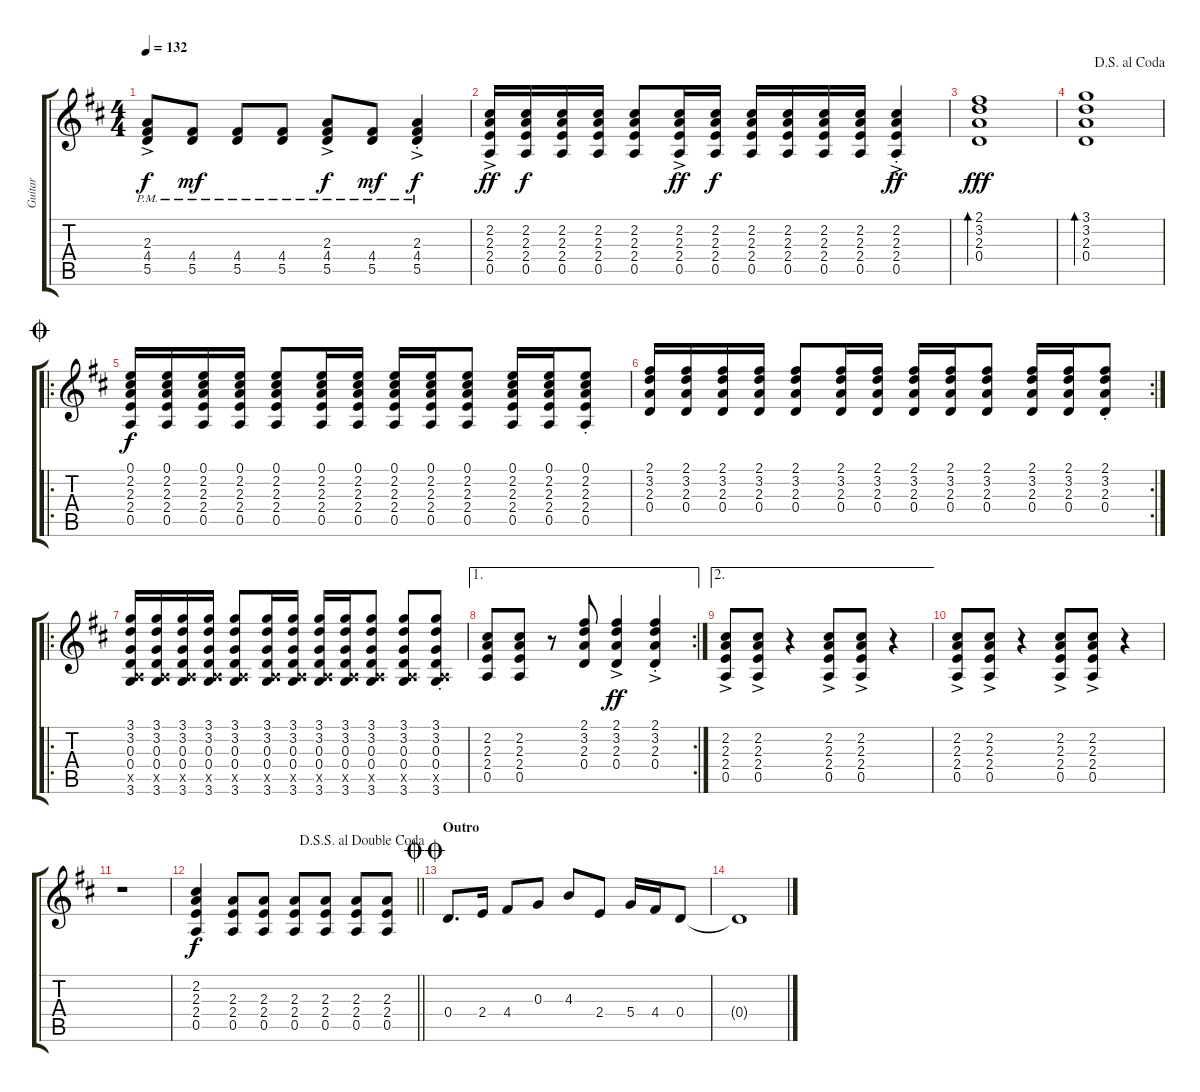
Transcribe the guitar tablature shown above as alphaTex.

\track ("Guitar" "Guitar") {instrument electricguitarclean}
\staff {score tabs}
\tuning (E4 B3 G3 D3 A2 E2) {hide}
\ts (4 4)
\tempo 132
\clef g2
\ks d
(2.3{ac pm} 4.4{ac pm} 5.5{ac pm}).8{dy f} (4.4{pm} 5.5{pm}).8{dy mf} (4.4{pm} 5.5{pm}).8 (4.4{pm} 5.5{pm}).8 (2.3{ac pm} 4.4{ac pm} 5.5{ac pm}).8{dy f} (4.4{pm} 5.5{pm}).8{dy mf} (2.3{ac pm st} 4.4{ac pm st} 5.5{ac pm st}).4{dy f} |
(2.2{ac} 2.3{ac} 2.4{ac} 0.5{ac}).16{dy ff} (2.2 2.3 2.4 0.5).16{dy f} (2.2 2.3 2.4 0.5).16 (2.2 2.3 2.4 0.5).16 (2.2 2.3 2.4 0.5).8 (2.2{ac} 2.3{ac} 2.4{ac} 0.5{ac}).16{dy ff} (2.2 2.3 2.4 0.5).16{dy f} (2.2 2.3 2.4 0.5).16 (2.2 2.3 2.4 0.5).16 (2.2 2.3 2.4 0.5).16 (2.2 2.3 2.4 0.5).16 (2.2{ac st} 2.3{ac st} 2.4{ac st} 0.5{ac st}).4{dy ff} |
(2.1 3.2 2.3 0.4).1{bd 480 dy fff} |
\jump dalsegnoalcoda
(3.1 3.2 2.3 0.4).1{bd 480} |
\ro
\jump coda
(0.1 2.2 2.3 2.4 0.5).16{dy f} (0.1 2.2 2.3 2.4 0.5).16 (0.1 2.2 2.3 2.4 0.5).16 (0.1 2.2 2.3 2.4 0.5).16 (0.1 2.2 2.3 2.4 0.5).8 (0.1 2.2 2.3 2.4 0.5).16 (0.1 2.2 2.3 2.4 0.5).16 (0.1 2.2 2.3 2.4 0.5).16 (0.1 2.2 2.3 2.4 0.5).16 (0.1 2.2 2.3 2.4 0.5).8 (0.1 2.2 2.3 2.4 0.5).16 (0.1 2.2 2.3 2.4 0.5).16 (0.1{st} 2.2{st} 2.3{st} 2.4{st} 0.5{st}).8 |
\rc 2
(2.1 3.2 2.3 0.4).16 (2.1 3.2 2.3 0.4).16 (2.1 3.2 2.3 0.4).16 (2.1 3.2 2.3 0.4).16 (2.1 3.2 2.3 0.4).8 (2.1 3.2 2.3 0.4).16 (2.1 3.2 2.3 0.4).16 (2.1 3.2 2.3 0.4).16 (2.1 3.2 2.3 0.4).16 (2.1 3.2 2.3 0.4).8 (2.1 3.2 2.3 0.4).16 (2.1 3.2 2.3 0.4).16 (2.1{st} 3.2{st} 2.3{st} 0.4{st}).8 |
\ro
(3.1 3.2 0.3 0.4 0.5{x} 3.6).16 (3.1 3.2 0.3 0.4 0.5{x} 3.6).16 (3.1 3.2 0.3 0.4 0.5{x} 3.6).16 (3.1 3.2 0.3 0.4 0.5{x} 3.6).16 (3.1 3.2 0.3 0.4 0.5{x} 3.6).8 (3.1 3.2 0.3 0.4 0.5{x} 3.6).16 (3.1 3.2 0.3 0.4 0.5{x} 3.6).16 (3.1 3.2 0.3 0.4 0.5{x} 3.6).16 (3.1 3.2 0.3 0.4 0.5{x} 3.6).16 (3.1 3.2 0.3 0.4 0.5{x} 3.6).8 (3.1 3.2 0.3 0.4 0.5{x} 3.6).8 (3.1{st} 3.2{st} 0.3{st} 0.4{st} 0.5{st x} 3.6{st}).8 |
\ae 1
\rc 2
(2.2 2.3 2.4 0.5).8 (2.2 2.3 2.4 0.5).8 r.8 (2.1 3.2 2.3 0.4).8 (2.1{ac} 3.2{ac} 2.3{ac} 0.4{ac}).4{dy ff} (2.1{ac st} 3.2{ac st} 2.3{ac st} 0.4{ac st}).4 |
\ae 2
(2.2{ac} 2.3{ac} 2.4{ac} 0.5{ac}).8 (2.2{ac} 2.3{ac} 2.4{ac} 0.5{ac}).8 r.4 (2.2{ac} 2.3{ac} 2.4{ac} 0.5{ac}).8 (2.2{ac} 2.3{ac} 2.4{ac} 0.5{ac}).8 r.4 |
(2.2{ac} 2.3{ac} 2.4{ac} 0.5{ac}).8 (2.2{ac} 2.3{ac} 2.4{ac} 0.5{ac}).8 r.4 (2.2{ac} 2.3{ac} 2.4{ac} 0.5{ac}).8 (2.2{ac} 2.3{ac} 2.4{ac} 0.5{ac}).8 r.4 |
r.1 |
\jump dalsegnosegnoaldoublecoda
\barLineRight lightlight
(2.2 2.3 2.4 0.5).4{dy f} (2.3 2.4 0.5).8 (2.3 2.4 0.5).8 (2.3 2.4 0.5).8 (2.3 2.4 0.5).8 (2.3 2.4 0.5).8 (2.3 2.4 0.5).8 |
\section ("" "Outro")
\jump doublecoda
0.4.8{d} 2.4.16 4.4.8 0.3.8 4.3.8 2.4.8 5.4.16 4.4.16 0.4.8 |
0.4{t}.1
